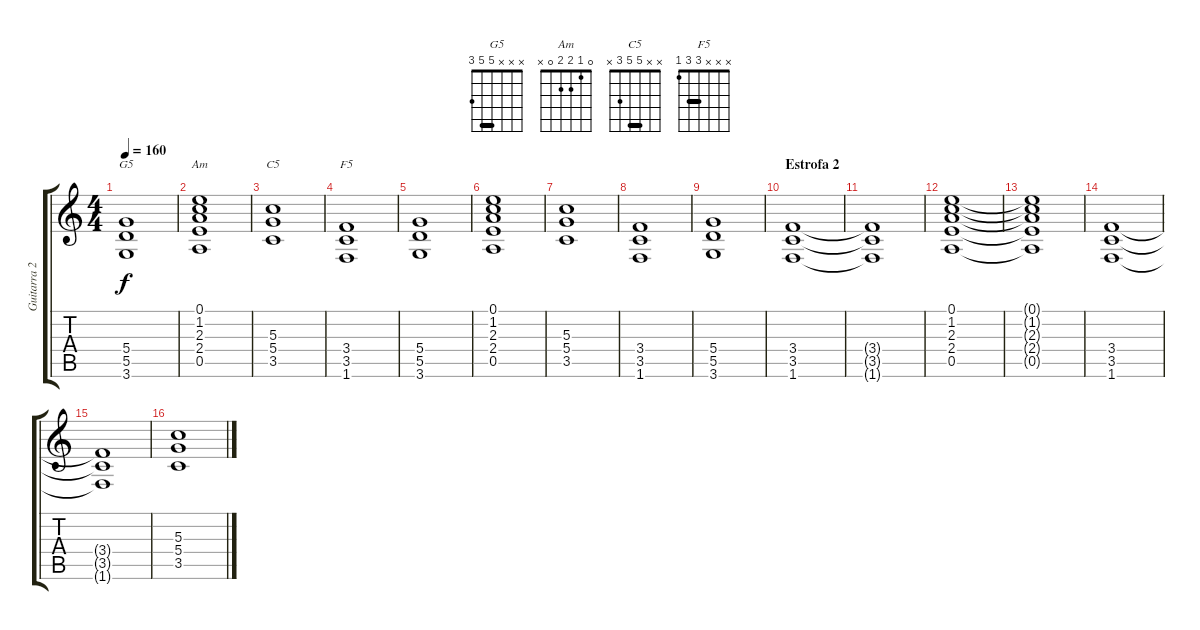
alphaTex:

\track ("Guitarra 2" "Guitarra 2") {instrument distortionguitar}
\staff {score tabs}
\tuning (E4 B3 G3 D3 A2 E2) {hide}
\chord ("G5" x x x 5 5 3) {barre 5}
\chord ("Am" 0 1 2 2 0 x)
\chord ("C5" x x 5 5 3 x) {barre 5}
\chord ("F5" x x x 3 3 1) {barre 3}
\ts (4 4)
\tempo 160
\clef g2
\ks c
(5.4 5.5 3.6).1{ch "G5" dy f} |
(0.1 1.2 2.3 2.4 0.5).1{ch "Am"} |
(5.3 5.4 3.5).1{ch "C5"} |
(3.4 3.5 1.6).1{ch "F5"} |
(5.4 5.5 3.6).1 |
(0.1 1.2 2.3 2.4 0.5).1 |
(5.3 5.4 3.5).1 |
(3.4 3.5 1.6).1 |
(5.4 5.5 3.6).1 |
\section ("" "Estrofa 2")
(3.4 3.5 1.6).1 |
(3.4{t} 3.5{t} 1.6{t}).1 |
(0.1 1.2 2.3 2.4 0.5).1 |
(0.1{t} 1.2{t} 2.3{t} 2.4{t} 0.5{t}).1 |
(3.4 3.5 1.6).1 |
(3.4{t} 3.5{t} 1.6{t}).1 |
(5.3 5.4 3.5).1
